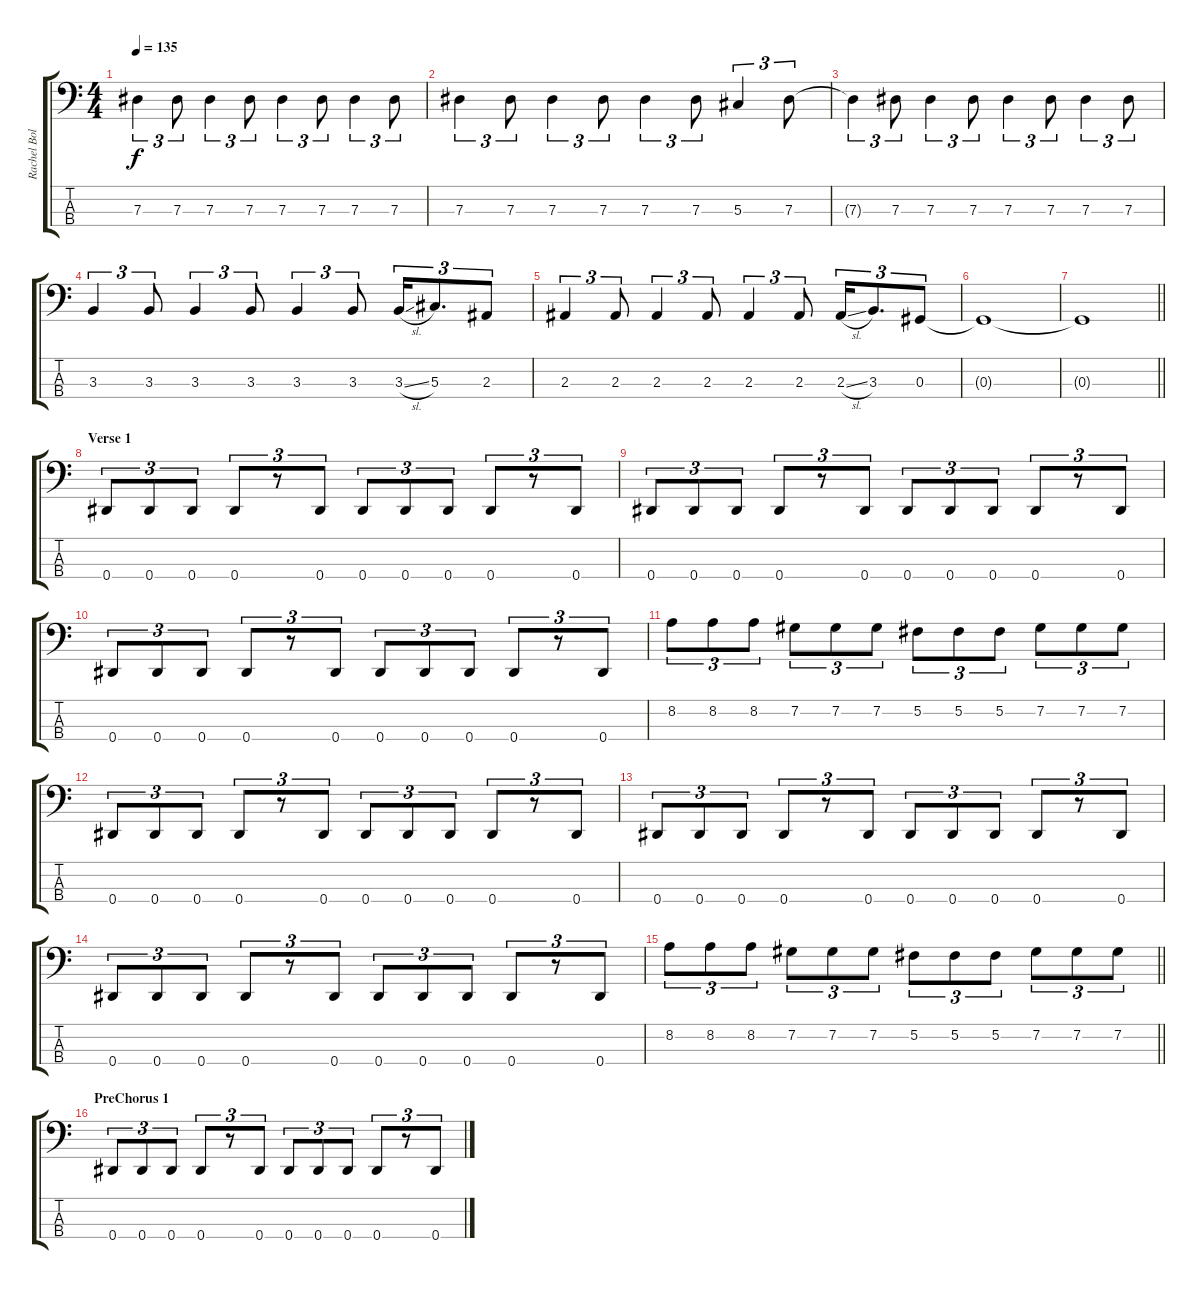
\track ("Rachel Bolan" "Rachel Bol") {instrument electricbasspick}
\staff {score tabs}
\tuning (Gb2 Db2 Ab1 Eb1) {hide}
\ts (4 4)
\tempo 135
\clef f4
\ks c
7.3.4{tu (3 2) dy f} 7.3.8{tu (3 2)} 7.3.4{tu (3 2)} 7.3.8{tu (3 2)} 7.3.4{tu (3 2)} 7.3.8{tu (3 2)} 7.3.4{tu (3 2)} 7.3.8{tu (3 2)} |
7.3.4{tu (3 2)} 7.3.8{tu (3 2)} 7.3.4{tu (3 2)} 7.3.8{tu (3 2)} 7.3.4{tu (3 2)} 7.3.8{tu (3 2)} 5.3.4{tu (3 2)} 7.3.8{tu (3 2)} |
7.3{t}.4{tu (3 2)} 7.3.8{tu (3 2)} 7.3.4{tu (3 2)} 7.3.8{tu (3 2)} 7.3.4{tu (3 2)} 7.3.8{tu (3 2)} 7.3.4{tu (3 2)} 7.3.8{tu (3 2)} |
3.3.4{tu (3 2)} 3.3.8{tu (3 2)} 3.3.4{tu (3 2)} 3.3.8{tu (3 2)} 3.3.4{tu (3 2)} 3.3.8{tu (3 2)} 3.3{sl}.16{tu (3 2)} 5.3.8{d tu (3 2)} 2.3.8{tu (3 2)} |
2.3.4{tu (3 2)} 2.3.8{tu (3 2)} 2.3.4{tu (3 2)} 2.3.8{tu (3 2)} 2.3.4{tu (3 2)} 2.3.8{tu (3 2)} 2.3{sl}.16{tu (3 2)} 3.3.8{d tu (3 2)} 0.3.8{tu (3 2)} |
0.3{t}.1 |
\barLineRight lightlight
0.3{t}.1 |
\section ("" "Verse 1")
0.4.8{tu (3 2)} 0.4.8{tu (3 2)} 0.4.8{tu (3 2)} 0.4.8{tu (3 2)} r.8{tu (3 2)} 0.4.8{tu (3 2)} 0.4.8{tu (3 2)} 0.4.8{tu (3 2)} 0.4.8{tu (3 2)} 0.4.8{tu (3 2)} r.8{tu (3 2)} 0.4.8{tu (3 2)} |
0.4.8{tu (3 2)} 0.4.8{tu (3 2)} 0.4.8{tu (3 2)} 0.4.8{tu (3 2)} r.8{tu (3 2)} 0.4.8{tu (3 2)} 0.4.8{tu (3 2)} 0.4.8{tu (3 2)} 0.4.8{tu (3 2)} 0.4.8{tu (3 2)} r.8{tu (3 2)} 0.4.8{tu (3 2)} |
0.4.8{tu (3 2)} 0.4.8{tu (3 2)} 0.4.8{tu (3 2)} 0.4.8{tu (3 2)} r.8{tu (3 2)} 0.4.8{tu (3 2)} 0.4.8{tu (3 2)} 0.4.8{tu (3 2)} 0.4.8{tu (3 2)} 0.4.8{tu (3 2)} r.8{tu (3 2)} 0.4.8{tu (3 2)} |
8.2.8{tu (3 2)} 8.2.8{tu (3 2)} 8.2.8{tu (3 2)} 7.2.8{tu (3 2)} 7.2.8{tu (3 2)} 7.2.8{tu (3 2)} 5.2.8{tu (3 2)} 5.2.8{tu (3 2)} 5.2.8{tu (3 2)} 7.2.8{tu (3 2)} 7.2.8{tu (3 2)} 7.2.8{tu (3 2)} |
0.4.8{tu (3 2)} 0.4.8{tu (3 2)} 0.4.8{tu (3 2)} 0.4.8{tu (3 2)} r.8{tu (3 2)} 0.4.8{tu (3 2)} 0.4.8{tu (3 2)} 0.4.8{tu (3 2)} 0.4.8{tu (3 2)} 0.4.8{tu (3 2)} r.8{tu (3 2)} 0.4.8{tu (3 2)} |
0.4.8{tu (3 2)} 0.4.8{tu (3 2)} 0.4.8{tu (3 2)} 0.4.8{tu (3 2)} r.8{tu (3 2)} 0.4.8{tu (3 2)} 0.4.8{tu (3 2)} 0.4.8{tu (3 2)} 0.4.8{tu (3 2)} 0.4.8{tu (3 2)} r.8{tu (3 2)} 0.4.8{tu (3 2)} |
0.4.8{tu (3 2)} 0.4.8{tu (3 2)} 0.4.8{tu (3 2)} 0.4.8{tu (3 2)} r.8{tu (3 2)} 0.4.8{tu (3 2)} 0.4.8{tu (3 2)} 0.4.8{tu (3 2)} 0.4.8{tu (3 2)} 0.4.8{tu (3 2)} r.8{tu (3 2)} 0.4.8{tu (3 2)} |
\barLineRight lightlight
8.2.8{tu (3 2)} 8.2.8{tu (3 2)} 8.2.8{tu (3 2)} 7.2.8{tu (3 2)} 7.2.8{tu (3 2)} 7.2.8{tu (3 2)} 5.2.8{tu (3 2)} 5.2.8{tu (3 2)} 5.2.8{tu (3 2)} 7.2.8{tu (3 2)} 7.2.8{tu (3 2)} 7.2.8{tu (3 2)} |
\section ("" "PreChorus 1")
0.4.8{tu (3 2)} 0.4.8{tu (3 2)} 0.4.8{tu (3 2)} 0.4.8{tu (3 2)} r.8{tu (3 2)} 0.4.8{tu (3 2)} 0.4.8{tu (3 2)} 0.4.8{tu (3 2)} 0.4.8{tu (3 2)} 0.4.8{tu (3 2)} r.8{tu (3 2)} 0.4.8{tu (3 2)}
